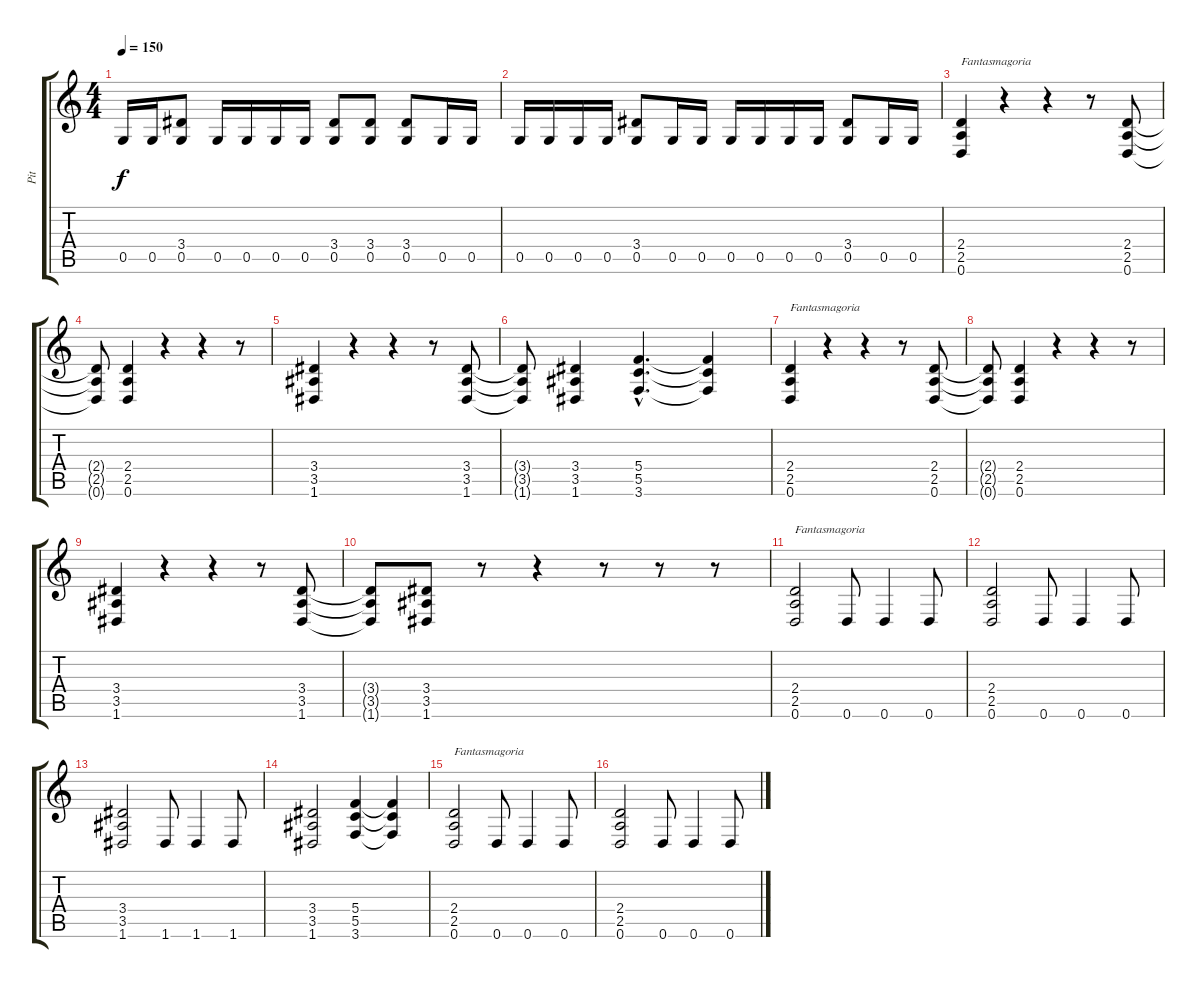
\track ("Pit" "Pit") {instrument distortionguitar}
\staff {score tabs}
\tuning (D4 A3 F3 C3 G2 D2) {hide}
\ts (4 4)
\tempo 150
\clef g2
\ks c
0.5.16{dy f} 0.5.16 (3.4 0.5).8 0.5.16 0.5.16 0.5.16 0.5.16 (3.4 0.5).8 (3.4 0.5).8 (3.4 0.5).8 0.5.16 0.5.16 |
0.5.16 0.5.16 0.5.16 0.5.16 (3.4 0.5).8 0.5.16 0.5.16 0.5.16 0.5.16 0.5.16 0.5.16 (3.4 0.5).8 0.5.16 0.5.16 |
(2.4 2.5 0.6).4{txt "Fantasmagoria"} r.4 r.4 r.8 (2.4 2.5 0.6).8 |
(2.4{t} 2.5{t} 0.6{t}).8 (2.4 2.5 0.6).4 r.4 r.4 r.8 |
(3.4 3.5 1.6).4 r.4 r.4 r.8 (3.4 3.5 1.6).8 |
(3.4{t} 3.5{t} 1.6{t}).8 (3.4 3.5 1.6).4 (5.4{hac} 5.5{hac} 3.6{hac}).4{d} (5.4{t} 5.5{t} 3.6{t}).4 |
(2.4 2.5 0.6).4{txt "Fantasmagoria"} r.4 r.4 r.8 (2.4 2.5 0.6).8 |
(2.4{t} 2.5{t} 0.6{t}).8 (2.4 2.5 0.6).4 r.4 r.4 r.8 |
(3.4 3.5 1.6).4 r.4 r.4 r.8 (3.4 3.5 1.6).8 |
(3.4{t} 3.5{t} 1.6{t}).8 (3.4 3.5 1.6).8 r.8 r.4 r.8 r.8 r.8 |
(2.4 2.5 0.6).2{txt "Fantasmagoria"} 0.6.8 0.6.4 0.6.8 |
(2.4 2.5 0.6).2 0.6.8 0.6.4 0.6.8 |
(3.4 3.5 1.6).2 1.6.8 1.6.4 1.6.8 |
(3.4 3.5 1.6).2 (5.4 5.5 3.6).4 (5.4{t} 5.5{t} 3.6{t}).4 |
(2.4 2.5 0.6).2{txt "Fantasmagoria"} 0.6.8 0.6.4 0.6.8 |
(2.4 2.5 0.6).2 0.6.8 0.6.4 0.6.8
